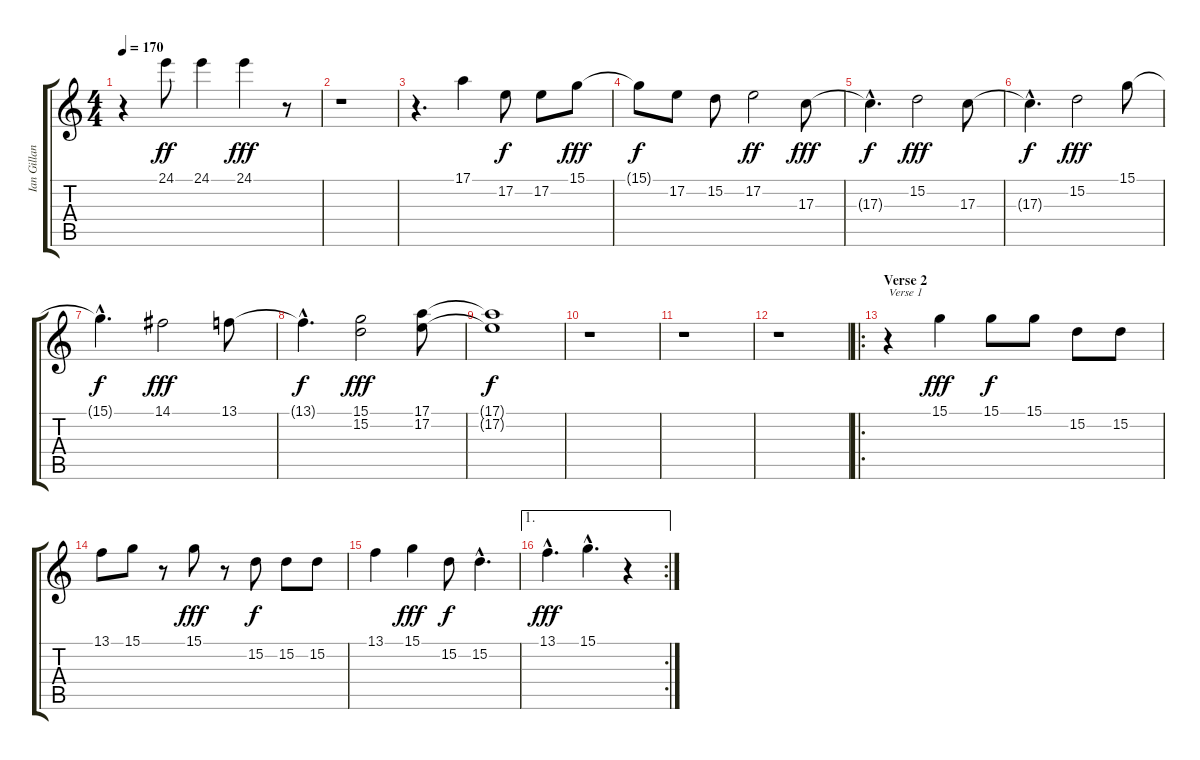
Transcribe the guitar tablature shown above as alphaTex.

\track ("Ian Gillan" "Ian Gillan") {instrument lead6voice}
\staff {score tabs}
\tuning (E4 B3 G3 D3 A2 E2) {hide}
\ts (4 4)
\tempo 170
\clef g2
\ks c
r.4{dy fff} 24.1.8{dy ff} 24.1.4 24.1.4{dy fff} r.8 |
r.1 |
r.4{d} 17.1.4 17.2.8{dy f} 17.2.8 15.1.8{dy fff} |
15.1{t}.8{dy f} 17.2.8 15.2.8 17.2.2{dy ff} 17.3.8{dy fff} |
17.3{hac t}.4{d dy f} 15.2.2{dy fff} 17.3.8 |
17.3{hac t}.4{d dy f} 15.2.2{dy fff} 15.1.8 |
15.1{hac t}.4{d dy f} 14.1.2{dy fff} 13.1.8 |
13.1{hac t}.4{d dy f} (15.1 15.2).2{dy fff} (17.1 17.2).8 |
(17.1{t} 17.2{t}).1{dy f} |
r.1 |
r.1 |
r.1 |
\ro
\section ("" "Verse 2")
r.4{txt "Verse 1"} 15.1.4{dy fff} 15.1.8{dy f} 15.1.8 15.2.8 15.2.8 |
13.1.8 15.1.8 r.8 15.1.8{dy fff} r.8 15.2.8{dy f} 15.2.8 15.2.8 |
13.1.4 15.1.4{dy fff} 15.2.8{dy f} 15.2{hac}.4{d} |
\ae 1
\rc 2
13.1{hac}.4{d dy fff} 15.1{hac}.4{d} r.4
